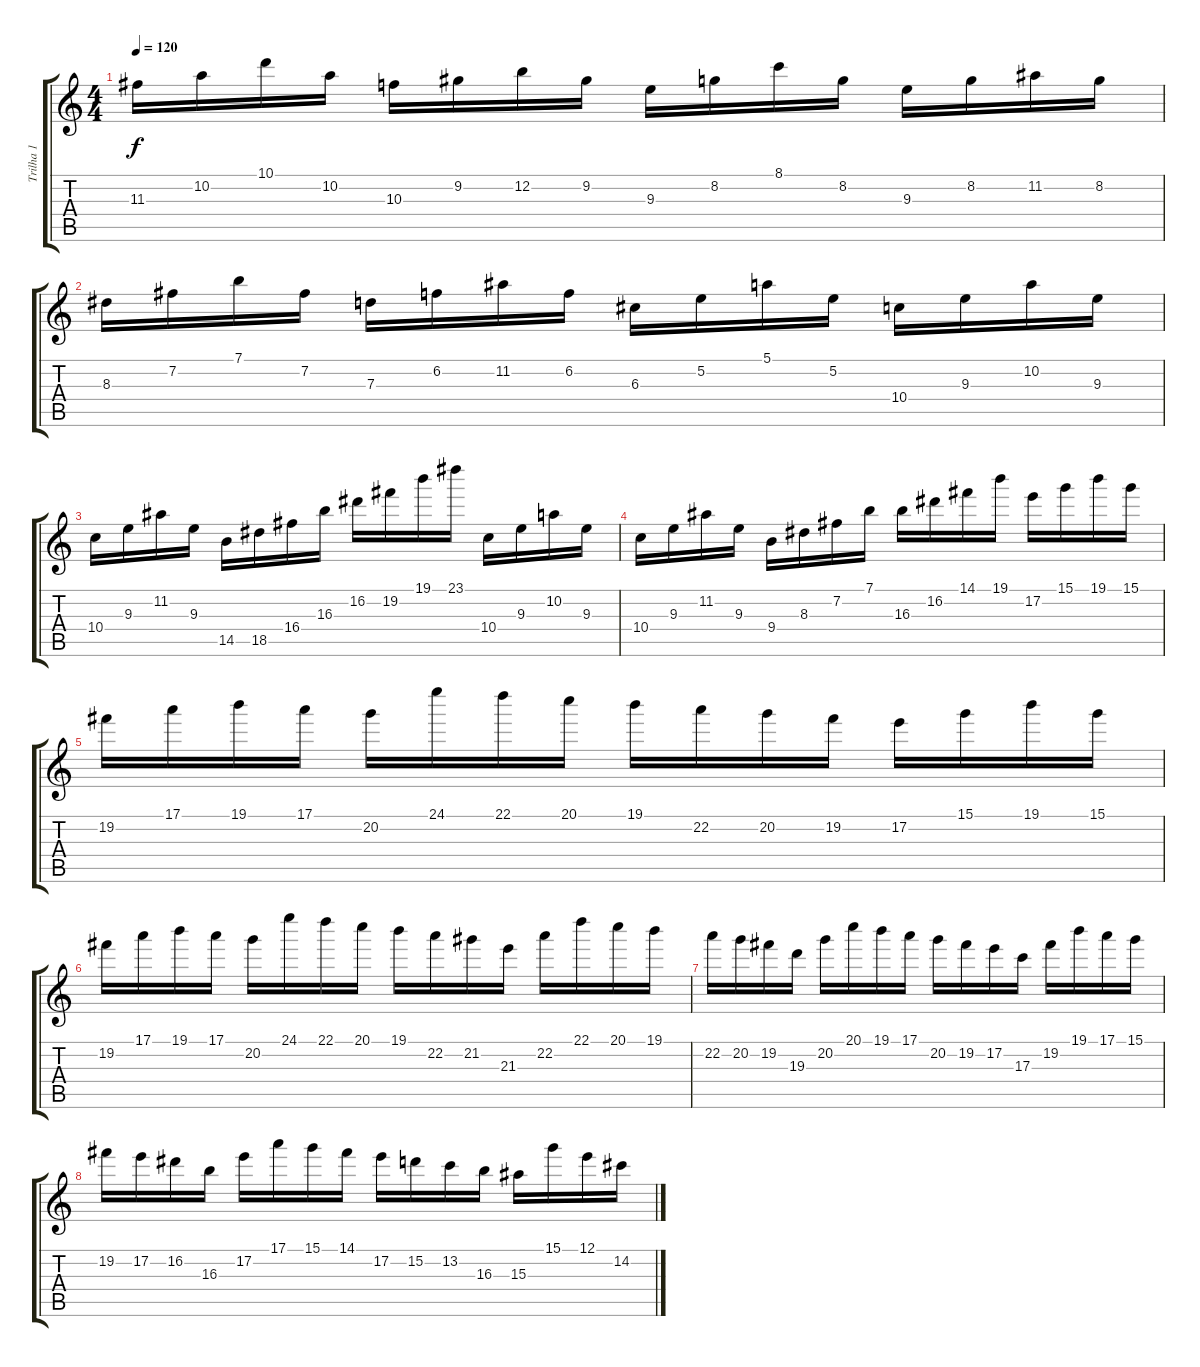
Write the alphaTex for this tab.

\track ("Trilha 1" "Trilha 1") {instrument acousticguitarnylon}
\staff {score tabs}
\tuning (E4 B3 G3 D3 A2 E2) {hide}
\ts (4 4)
\tempo 120
\clef g2
\ks c
11.3.16{dy f} 10.2.16 10.1.16 10.2.16 10.3.16 9.2.16 12.2.16 9.2.16 9.3.16 8.2.16 8.1.16 8.2.16 9.3.16 8.2.16 11.2.16 8.2.16 |
8.3.16 7.2.16 7.1.16 7.2.16 7.3.16 6.2.16 11.2.16 6.2.16 6.3.16 5.2.16 5.1.16 5.2.16 10.4.16 9.3.16 10.2.16 9.3.16 |
10.4.16 9.3.16 11.2.16 9.3.16 14.5.16 18.5.16 16.4.16 16.3.16 16.2.16 19.2.16 19.1.16 23.1.16 10.4.16 9.3.16 10.2.16 9.3.16 |
10.4.16 9.3.16 11.2.16 9.3.16 9.4.16 8.3.16 7.2.16 7.1.16 16.3.16 16.2.16 14.1.16 19.1.16 17.2.16 15.1.16 19.1.16 15.1.16 |
19.2.16 17.1.16 19.1.16 17.1.16 20.2.16 24.1.16 22.1.16 20.1.16 19.1.16 22.2.16 20.2.16 19.2.16 17.2.16 15.1.16 19.1.16 15.1.16 |
19.2.16 17.1.16 19.1.16 17.1.16 20.2.16 24.1.16 22.1.16 20.1.16 19.1.16 22.2.16 21.2.16 21.3.16 22.2.16 22.1.16 20.1.16 19.1.16 |
22.2.16 20.2.16 19.2.16 19.3.16 20.2.16 20.1.16 19.1.16 17.1.16 20.2.16 19.2.16 17.2.16 17.3.16 19.2.16 19.1.16 17.1.16 15.1.16 |
19.2.16 17.2.16 16.2.16 16.3.16 17.2.16 17.1.16 15.1.16 14.1.16 17.2.16 15.2.16 13.2.16 16.3.16 15.3.16 15.1.16 12.1.16 14.2.16
